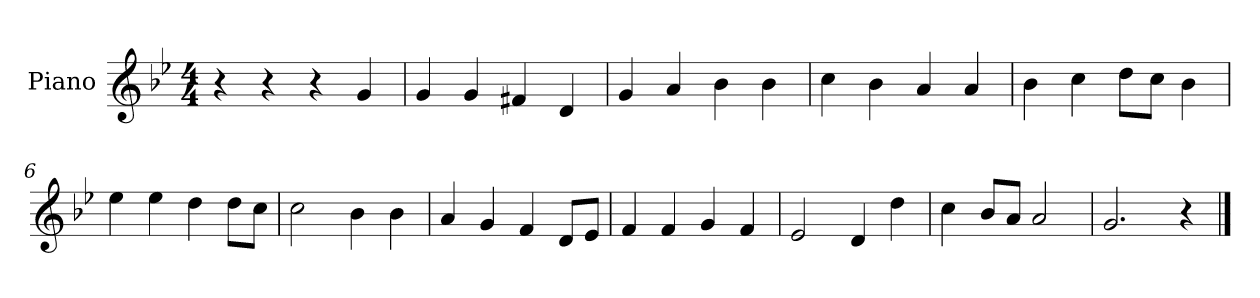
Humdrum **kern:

**kern
*part1
*staff1
*I"Piano
*I'Pno
*clefG2
*k[b-e-]
*M4/4
=1
4r
4r
4r
4g/
=2
4g/
4g/
4f#X/
4d/
=3
4g/
4a/
4b-\
4b-\
=4
4cc\
4b-\
4a/
4a/
=5
4b-\
4cc\
8dd\L
8cc\J
4b-\
=6
4ee-\
4ee-\
4dd\
8dd\L
8cc\J
=7
2cc\
4b-\
4b-\
=8
4a/
4g/
4f/
8d/L
8e-/J
=9
4f/
4f/
4g/
4f/
=10
2e-/
4d/
4dd\
=11
4cc\
8b-/L
8a/J
2a/
=12
2.g/
4r
==
*-
